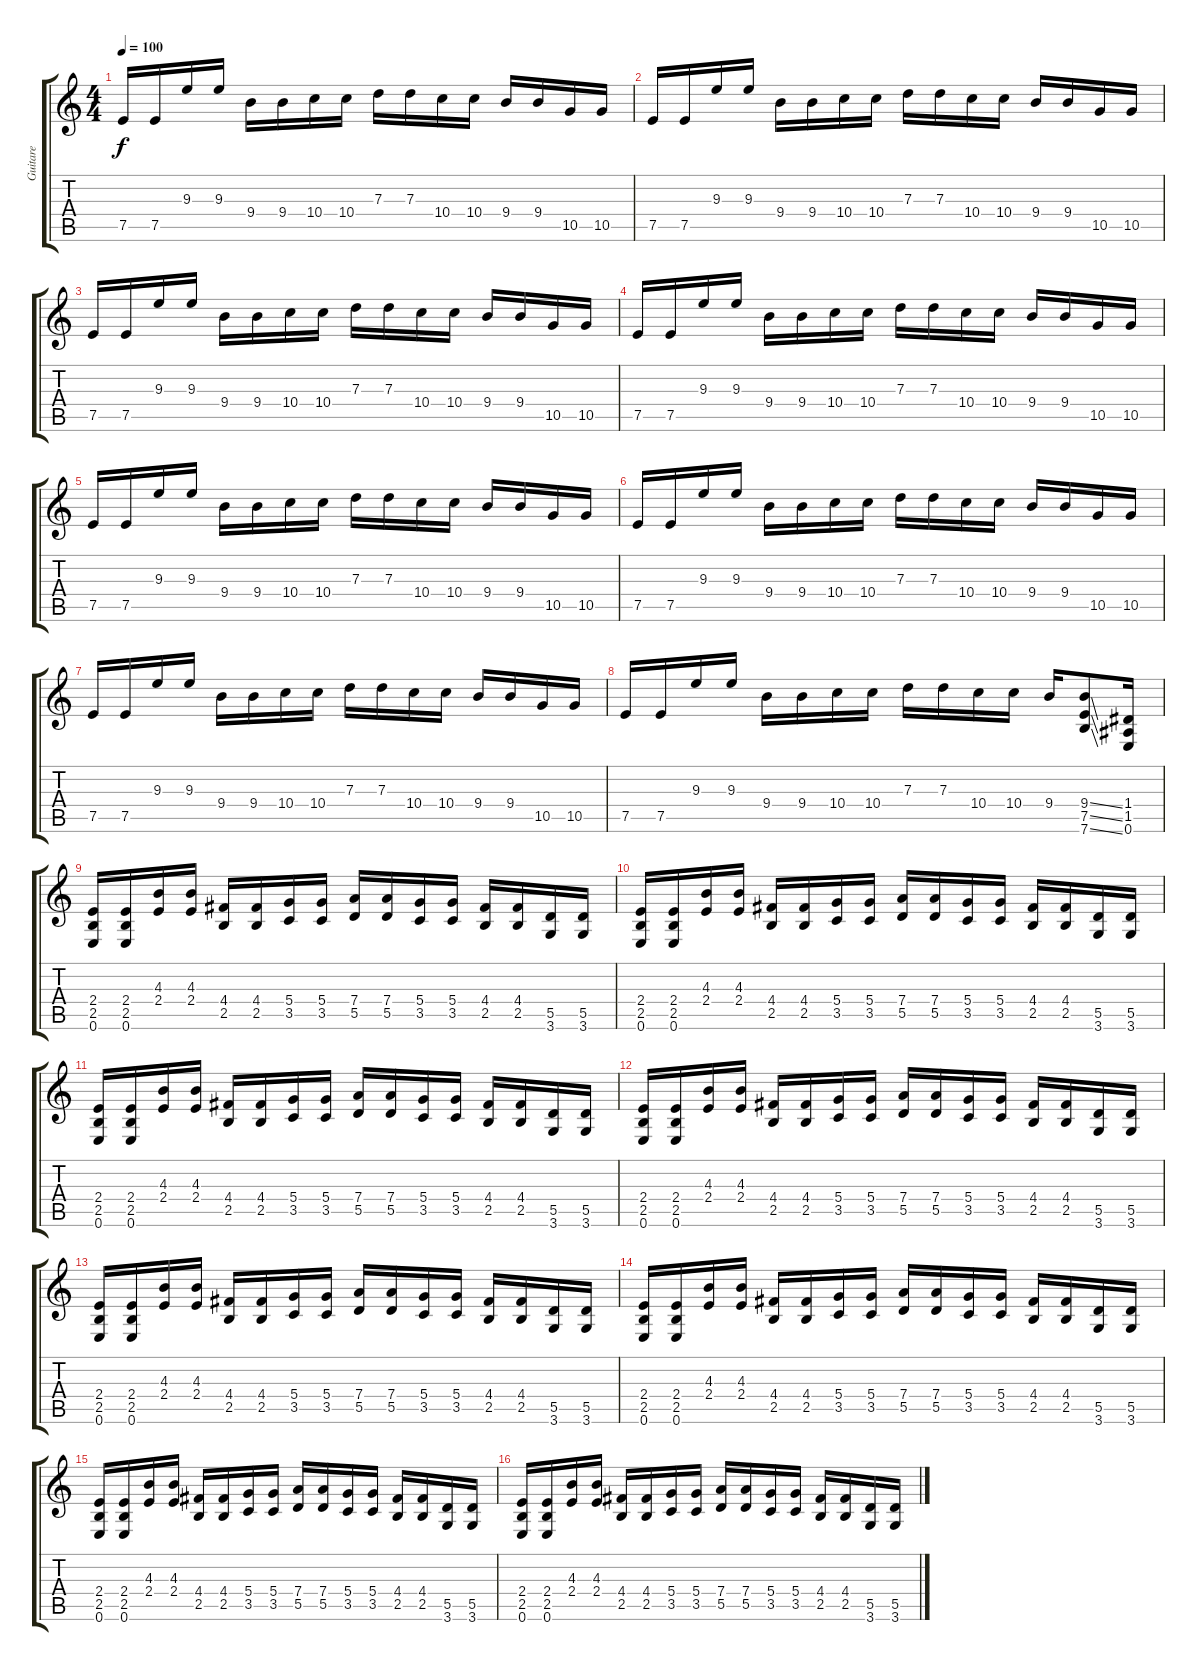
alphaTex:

\track ("Guitare" "Guitare") {instrument overdrivenguitar}
\staff {score tabs}
\tuning (E4 B3 G3 D3 A2 E2) {hide}
\ts (4 4)
\tempo 100
\clef g2
\ks c
7.5.16{dy f volume 11 instrument electricguitarmuted} 7.5.16 9.3.16 9.3.16 9.4.16 9.4.16 10.4.16 10.4.16 7.3.16 7.3.16 10.4.16 10.4.16 9.4.16 9.4.16 10.5.16 10.5.16 |
7.5.16 7.5.16 9.3.16 9.3.16 9.4.16 9.4.16 10.4.16 10.4.16 7.3.16 7.3.16 10.4.16 10.4.16 9.4.16 9.4.16 10.5.16 10.5.16 |
7.5.16 7.5.16 9.3.16 9.3.16 9.4.16 9.4.16 10.4.16 10.4.16 7.3.16 7.3.16 10.4.16 10.4.16 9.4.16 9.4.16 10.5.16 10.5.16 |
7.5.16 7.5.16 9.3.16 9.3.16 9.4.16 9.4.16 10.4.16 10.4.16 7.3.16 7.3.16 10.4.16 10.4.16 9.4.16 9.4.16 10.5.16 10.5.16 |
7.5.16 7.5.16 9.3.16 9.3.16 9.4.16 9.4.16 10.4.16 10.4.16 7.3.16 7.3.16 10.4.16 10.4.16 9.4.16 9.4.16 10.5.16 10.5.16 |
7.5.16 7.5.16 9.3.16 9.3.16 9.4.16 9.4.16 10.4.16 10.4.16 7.3.16 7.3.16 10.4.16 10.4.16 9.4.16 9.4.16 10.5.16 10.5.16 |
7.5.16{volume 16 instrument overdrivenguitar} 7.5.16 9.3.16 9.3.16 9.4.16 9.4.16 10.4.16 10.4.16 7.3.16 7.3.16 10.4.16 10.4.16 9.4.16 9.4.16 10.5.16 10.5.16 |
7.5.16 7.5.16 9.3.16 9.3.16 9.4.16 9.4.16 10.4.16 10.4.16 7.3.16 7.3.16 10.4.16 10.4.16 9.4.16 (9.4{ss} 7.5{ss} 7.6{ss}).8 (1.4 1.5 0.6).16 |
(2.4 2.5 0.6).16 (2.4 2.5 0.6).16 (4.3 2.4).16 (4.3 2.4).16 (4.4 2.5).16 (4.4 2.5).16 (5.4 3.5).16 (5.4 3.5).16 (7.4 5.5).16 (7.4 5.5).16 (5.4 3.5).16 (5.4 3.5).16 (4.4 2.5).16 (4.4 2.5).16 (5.5 3.6).16 (5.5 3.6).16 |
(2.4 2.5 0.6).16 (2.4 2.5 0.6).16 (4.3 2.4).16 (4.3 2.4).16 (4.4 2.5).16 (4.4 2.5).16 (5.4 3.5).16 (5.4 3.5).16 (7.4 5.5).16 (7.4 5.5).16 (5.4 3.5).16 (5.4 3.5).16 (4.4 2.5).16 (4.4 2.5).16 (5.5 3.6).16 (5.5 3.6).16 |
(2.4 2.5 0.6).16 (2.4 2.5 0.6).16 (4.3 2.4).16 (4.3 2.4).16 (4.4 2.5).16 (4.4 2.5).16 (5.4 3.5).16 (5.4 3.5).16 (7.4 5.5).16 (7.4 5.5).16 (5.4 3.5).16 (5.4 3.5).16 (4.4 2.5).16 (4.4 2.5).16 (5.5 3.6).16 (5.5 3.6).16 |
(2.4 2.5 0.6).16 (2.4 2.5 0.6).16 (4.3 2.4).16 (4.3 2.4).16 (4.4 2.5).16 (4.4 2.5).16 (5.4 3.5).16 (5.4 3.5).16 (7.4 5.5).16 (7.4 5.5).16 (5.4 3.5).16 (5.4 3.5).16 (4.4 2.5).16 (4.4 2.5).16 (5.5 3.6).16 (5.5 3.6).16 |
(2.4 2.5 0.6).16 (2.4 2.5 0.6).16 (4.3 2.4).16 (4.3 2.4).16 (4.4 2.5).16 (4.4 2.5).16 (5.4 3.5).16 (5.4 3.5).16 (7.4 5.5).16 (7.4 5.5).16 (5.4 3.5).16 (5.4 3.5).16 (4.4 2.5).16 (4.4 2.5).16 (5.5 3.6).16 (5.5 3.6).16 |
(2.4 2.5 0.6).16 (2.4 2.5 0.6).16 (4.3 2.4).16 (4.3 2.4).16 (4.4 2.5).16 (4.4 2.5).16 (5.4 3.5).16 (5.4 3.5).16 (7.4 5.5).16 (7.4 5.5).16 (5.4 3.5).16 (5.4 3.5).16 (4.4 2.5).16 (4.4 2.5).16 (5.5 3.6).16 (5.5 3.6).16 |
(2.4 2.5 0.6).16 (2.4 2.5 0.6).16 (4.3 2.4).16 (4.3 2.4).16 (4.4 2.5).16 (4.4 2.5).16 (5.4 3.5).16 (5.4 3.5).16 (7.4 5.5).16 (7.4 5.5).16 (5.4 3.5).16 (5.4 3.5).16 (4.4 2.5).16 (4.4 2.5).16 (5.5 3.6).16 (5.5 3.6).16 |
(2.4 2.5 0.6).16 (2.4 2.5 0.6).16 (4.3 2.4).16 (4.3 2.4).16 (4.4 2.5).16 (4.4 2.5).16 (5.4 3.5).16 (5.4 3.5).16 (7.4 5.5).16 (7.4 5.5).16 (5.4 3.5).16 (5.4 3.5).16 (4.4 2.5).16 (4.4 2.5).16 (5.5 3.6).16 (5.5 3.6).16
